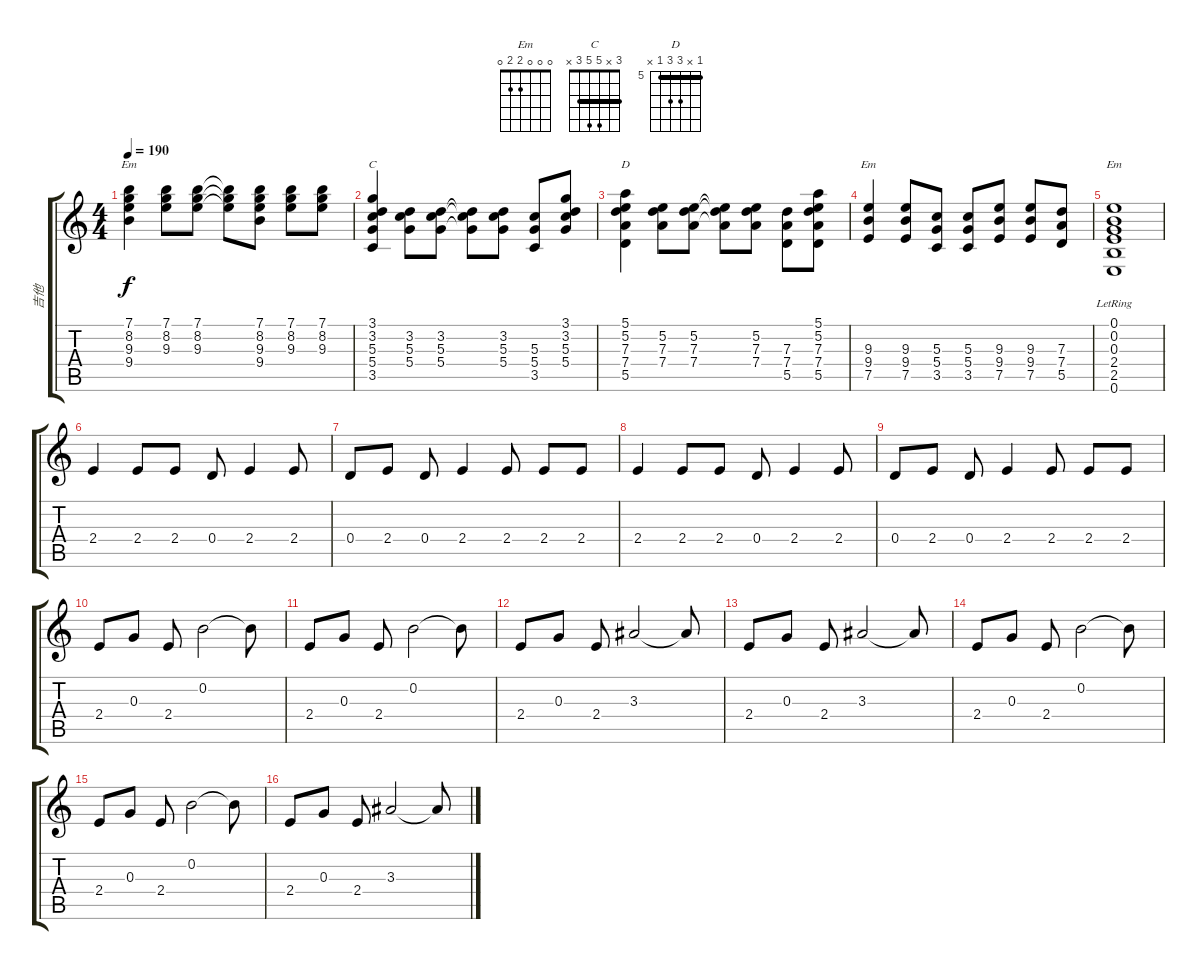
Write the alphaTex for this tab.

\track ("吉他" "吉他") {instrument overdrivenguitar}
\staff {score tabs}
\tuning (E4 B3 G3 D3 A2 E2) {hide}
\chord ("Em" 7 8 9 9 7 0) {firstfret 7 barre 7}
\chord ("C" 3 x 5 5 3 x) {barre 3}
\chord ("D" 5 x 7 7 5 x) {firstfret 5 barre 5}
\chord ("Em" 7 x 9 9 7 0) {firstfret 7 barre 7}
\chord ("Em" 0 0 0 2 2 0)
\ts (4 4)
\tempo 190
\clef g2
\ks c
(7.1 8.2 9.3 9.4).4{ch "Em" dy f} (7.1 8.2 9.3).8 (7.1 8.2 9.3).8 (7.1{t} 8.2{t} 9.3{t}).8 (7.1 8.2 9.3 9.4).8 (7.1 8.2 9.3).8 (7.1 8.2 9.3).8 |
(3.1 3.2 5.3 5.4 3.5).4{ch "C"} (3.2 5.3 5.4).8 (3.2 5.3 5.4).8 (3.2{t} 5.3{t} 5.4{t}).8 (3.2 5.3 5.4).8 (5.3 5.4 3.5).8 (3.1 3.2 5.3 5.4).8 |
(5.1 5.2 7.3 7.4 5.5).4{ch "D"} (5.2 7.3 7.4).8 (5.2 7.3 7.4).8 (5.2{t} 7.3{t} 7.4{t}).8 (5.2 7.3 7.4).8 (7.3 7.4 5.5).8 (5.1 5.2 7.3 7.4 5.5).8 |
(9.3 9.4 7.5).4{ch "Em"} (9.3 9.4 7.5).8 (5.3 5.4 3.5).8 (5.3 5.4 3.5).8 (9.3 9.4 7.5).8 (9.3 9.4 7.5).8 (7.3 7.4 5.5).8 |
(0.1{lr} 0.2{lr} 0.3{lr} 2.4{lr} 2.5{lr} 0.6{lr}).1{ch "Em"} |
2.4.4{volume 16} 2.4.8 2.4.8 0.4.8 2.4.4 2.4.8 |
0.4.8 2.4.8 0.4.8 2.4.4 2.4.8 2.4.8 2.4.8 |
2.4.4 2.4.8 2.4.8 0.4.8 2.4.4 2.4.8 |
0.4.8 2.4.8 0.4.8 2.4.4 2.4.8 2.4.8 2.4.8 |
2.4.8 0.3.8 2.4.8 0.2.2 0.2{t}.8 |
2.4.8 0.3.8 2.4.8 0.2.2 0.2{t}.8 |
2.4.8 0.3.8 2.4.8 3.3.2 3.3{t}.8 |
2.4.8 0.3.8 2.4.8 3.3.2 3.3{t}.8 |
2.4.8 0.3.8 2.4.8 0.2.2 0.2{t}.8 |
2.4.8 0.3.8 2.4.8 0.2.2 0.2{t}.8 |
2.4.8 0.3.8 2.4.8 3.3.2 3.3{t}.8
